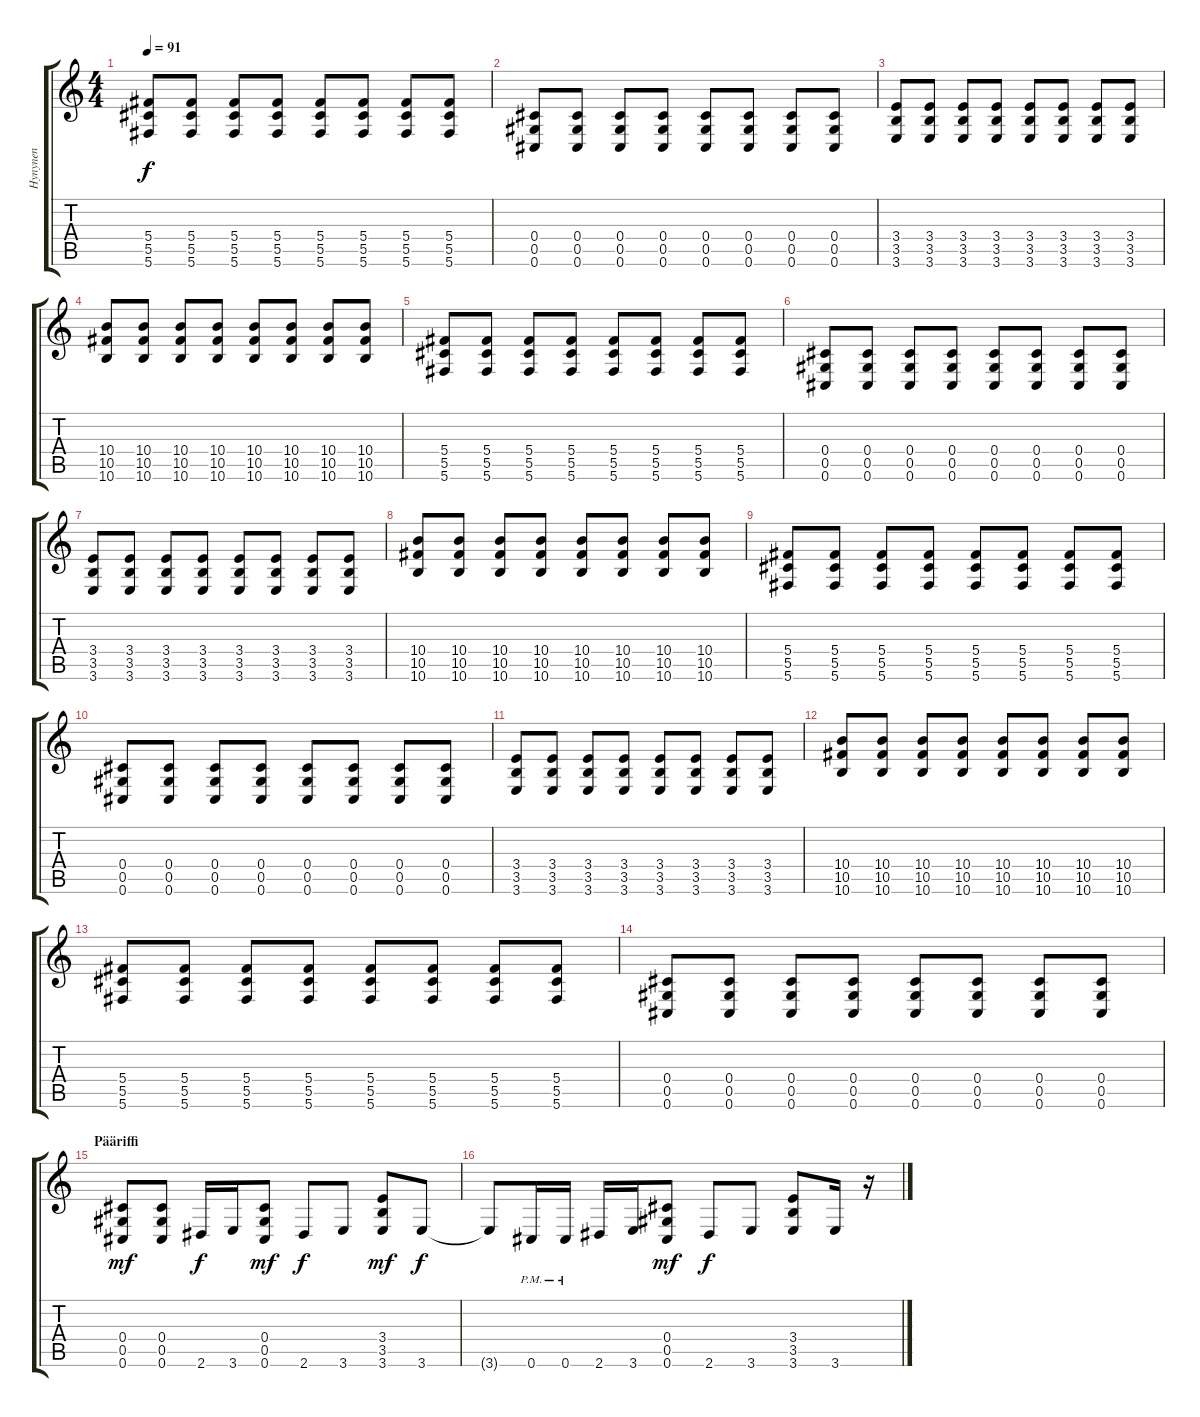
\track ("Hynynen" "Hynynen") {instrument distortionguitar}
\staff {score tabs}
\tuning (Eb4 Bb3 Gb3 Db3 Ab2 Db2) {hide}
\ts (4 4)
\tempo 91
\clef g2
\ks c
(5.4 5.5 5.6).8{dy f} (5.4 5.5 5.6).8 (5.4 5.5 5.6).8 (5.4 5.5 5.6).8 (5.4 5.5 5.6).8 (5.4 5.5 5.6).8 (5.4 5.5 5.6).8 (5.4 5.5 5.6).8 |
(0.4 0.5 0.6).8 (0.4 0.5 0.6).8 (0.4 0.5 0.6).8 (0.4 0.5 0.6).8 (0.4 0.5 0.6).8 (0.4 0.5 0.6).8 (0.4 0.5 0.6).8 (0.4 0.5 0.6).8 |
(3.4 3.5 3.6).8 (3.4 3.5 3.6).8 (3.4 3.5 3.6).8 (3.4 3.5 3.6).8 (3.4 3.5 3.6).8 (3.4 3.5 3.6).8 (3.4 3.5 3.6).8 (3.4 3.5 3.6).8 |
(10.4 10.5 10.6).8 (10.4 10.5 10.6).8 (10.4 10.5 10.6).8 (10.4 10.5 10.6).8 (10.4 10.5 10.6).8 (10.4 10.5 10.6).8 (10.4 10.5 10.6).8 (10.4 10.5 10.6).8 |
(5.4 5.5 5.6).8 (5.4 5.5 5.6).8 (5.4 5.5 5.6).8 (5.4 5.5 5.6).8 (5.4 5.5 5.6).8 (5.4 5.5 5.6).8 (5.4 5.5 5.6).8 (5.4 5.5 5.6).8 |
(0.4 0.5 0.6).8 (0.4 0.5 0.6).8 (0.4 0.5 0.6).8 (0.4 0.5 0.6).8 (0.4 0.5 0.6).8 (0.4 0.5 0.6).8 (0.4 0.5 0.6).8 (0.4 0.5 0.6).8 |
(3.4 3.5 3.6).8 (3.4 3.5 3.6).8 (3.4 3.5 3.6).8 (3.4 3.5 3.6).8 (3.4 3.5 3.6).8 (3.4 3.5 3.6).8 (3.4 3.5 3.6).8 (3.4 3.5 3.6).8 |
(10.4 10.5 10.6).8 (10.4 10.5 10.6).8 (10.4 10.5 10.6).8 (10.4 10.5 10.6).8 (10.4 10.5 10.6).8 (10.4 10.5 10.6).8 (10.4 10.5 10.6).8 (10.4 10.5 10.6).8 |
(5.4 5.5 5.6).8 (5.4 5.5 5.6).8 (5.4 5.5 5.6).8 (5.4 5.5 5.6).8 (5.4 5.5 5.6).8 (5.4 5.5 5.6).8 (5.4 5.5 5.6).8 (5.4 5.5 5.6).8 |
(0.4 0.5 0.6).8 (0.4 0.5 0.6).8 (0.4 0.5 0.6).8 (0.4 0.5 0.6).8 (0.4 0.5 0.6).8 (0.4 0.5 0.6).8 (0.4 0.5 0.6).8 (0.4 0.5 0.6).8 |
(3.4 3.5 3.6).8 (3.4 3.5 3.6).8 (3.4 3.5 3.6).8 (3.4 3.5 3.6).8 (3.4 3.5 3.6).8 (3.4 3.5 3.6).8 (3.4 3.5 3.6).8 (3.4 3.5 3.6).8 |
(10.4 10.5 10.6).8 (10.4 10.5 10.6).8 (10.4 10.5 10.6).8 (10.4 10.5 10.6).8 (10.4 10.5 10.6).8 (10.4 10.5 10.6).8 (10.4 10.5 10.6).8 (10.4 10.5 10.6).8 |
(5.4 5.5 5.6).8 (5.4 5.5 5.6).8 (5.4 5.5 5.6).8 (5.4 5.5 5.6).8 (5.4 5.5 5.6).8 (5.4 5.5 5.6).8 (5.4 5.5 5.6).8 (5.4 5.5 5.6).8 |
(0.4 0.5 0.6).8 (0.4 0.5 0.6).8 (0.4 0.5 0.6).8 (0.4 0.5 0.6).8 (0.4 0.5 0.6).8 (0.4 0.5 0.6).8 (0.4 0.5 0.6).8 (0.4 0.5 0.6).8 |
\section ("" "Pääriffi")
(0.4 0.5 0.6).8{dy mf} (0.4 0.5 0.6).8 2.6.16{dy f} 3.6.16 (0.4 0.5 0.6).8{dy mf} 2.6.8{dy f} 3.6.8 (3.4 3.5 3.6).8{dy mf} 3.6.8{dy f} |
3.6{t}.8 0.6{pm}.16 0.6{pm}.16 2.6.16 3.6.16 (0.4 0.5 0.6).8{dy mf} 2.6.8{dy f} 3.6.8 (3.4 3.5 3.6).8 3.6.16 r.16
